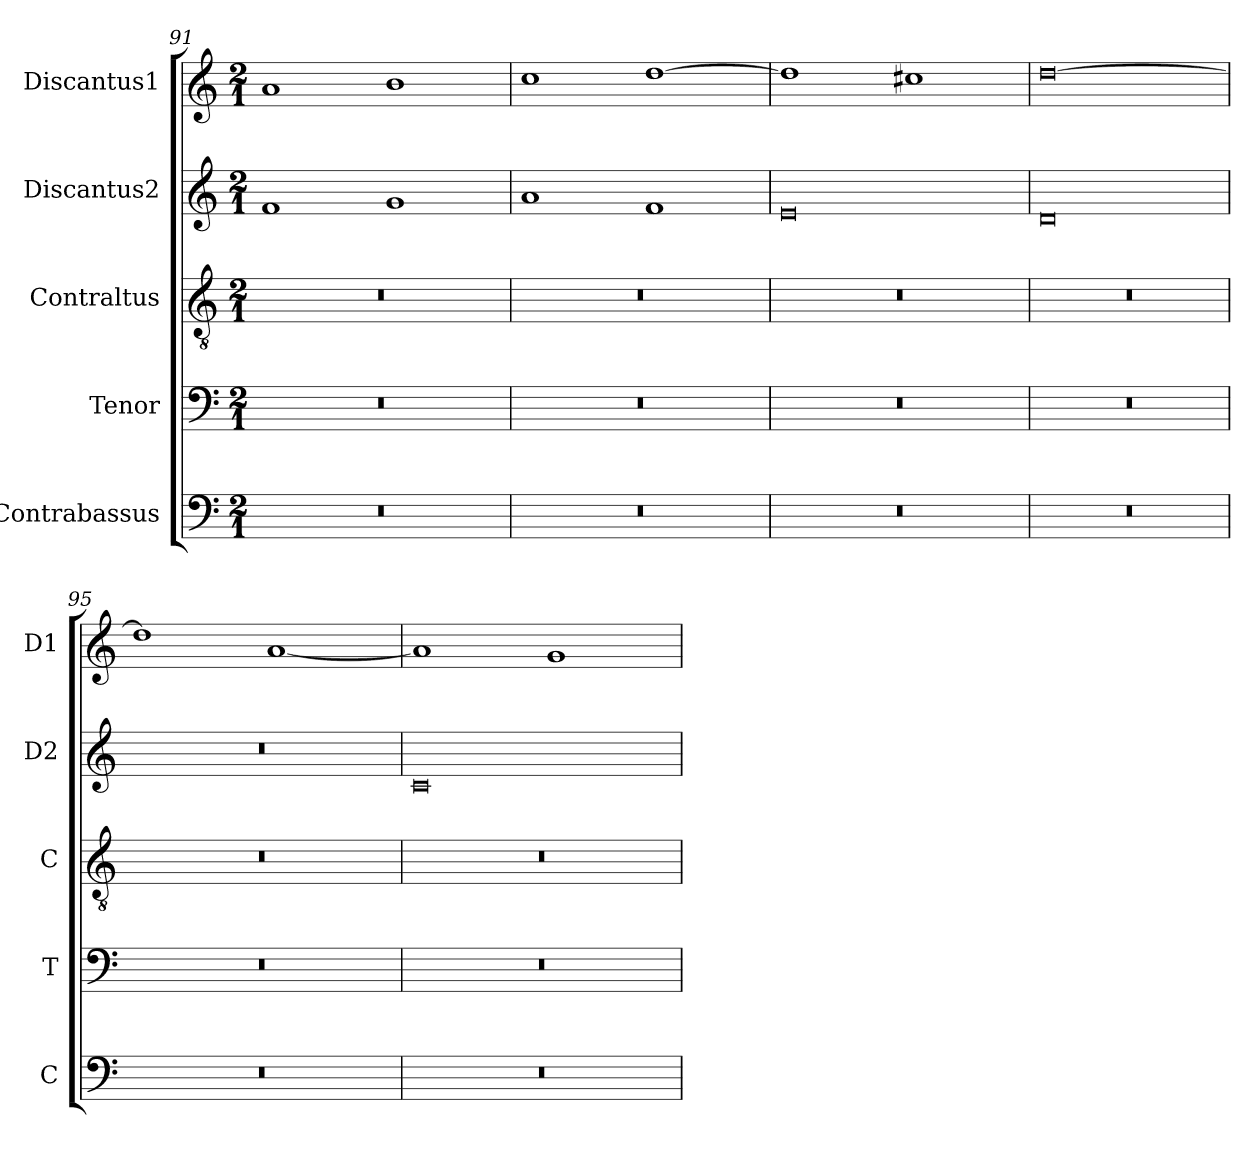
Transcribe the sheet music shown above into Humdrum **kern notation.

**kern	**kern	**kern	**kern	**kern
*part5	*part4	*part3	*part2	*part1
*staff5	*staff4	*staff3	*staff2	*staff1
*I"Contrabassus	*I"Tenor	*I"Contraltus	*I"Discantus2	*I"Discantus1
*I'C	*I'T	*I'C	*I'D2	*I'D1
*clefF4	*clefF4	*clefGv2	*clefG2	*clefG2
*k[]	*k[]	*k[]	*k[]	*k[]
*M2/1	*M2/1	*M2/1	*M2/1	*M2/1
=91	=91	=91	=91	=91
0r	0r	0r	1f	1a
.	.	.	1g	1b
=92	=92	=92	=92	=92
0r	0r	0r	1a	1cc
.	.	.	1f	[1dd
=93	=93	=93	=93	=93
0r	0r	0r	0e	1dd]
.	.	.	.	1cc#X
=94	=94	=94	=94	=94
0r	0r	0r	0d	[0dd
=95	=95	=95	=95	=95
0r	0r	0r	0r	1dd]
.	.	.	.	[1a
=96	=96	=96	=96	=96
0r	0r	0r	0c	1a]
.	.	.	.	1g
=	=	=	=	=
*-	*-	*-	*-	*-
